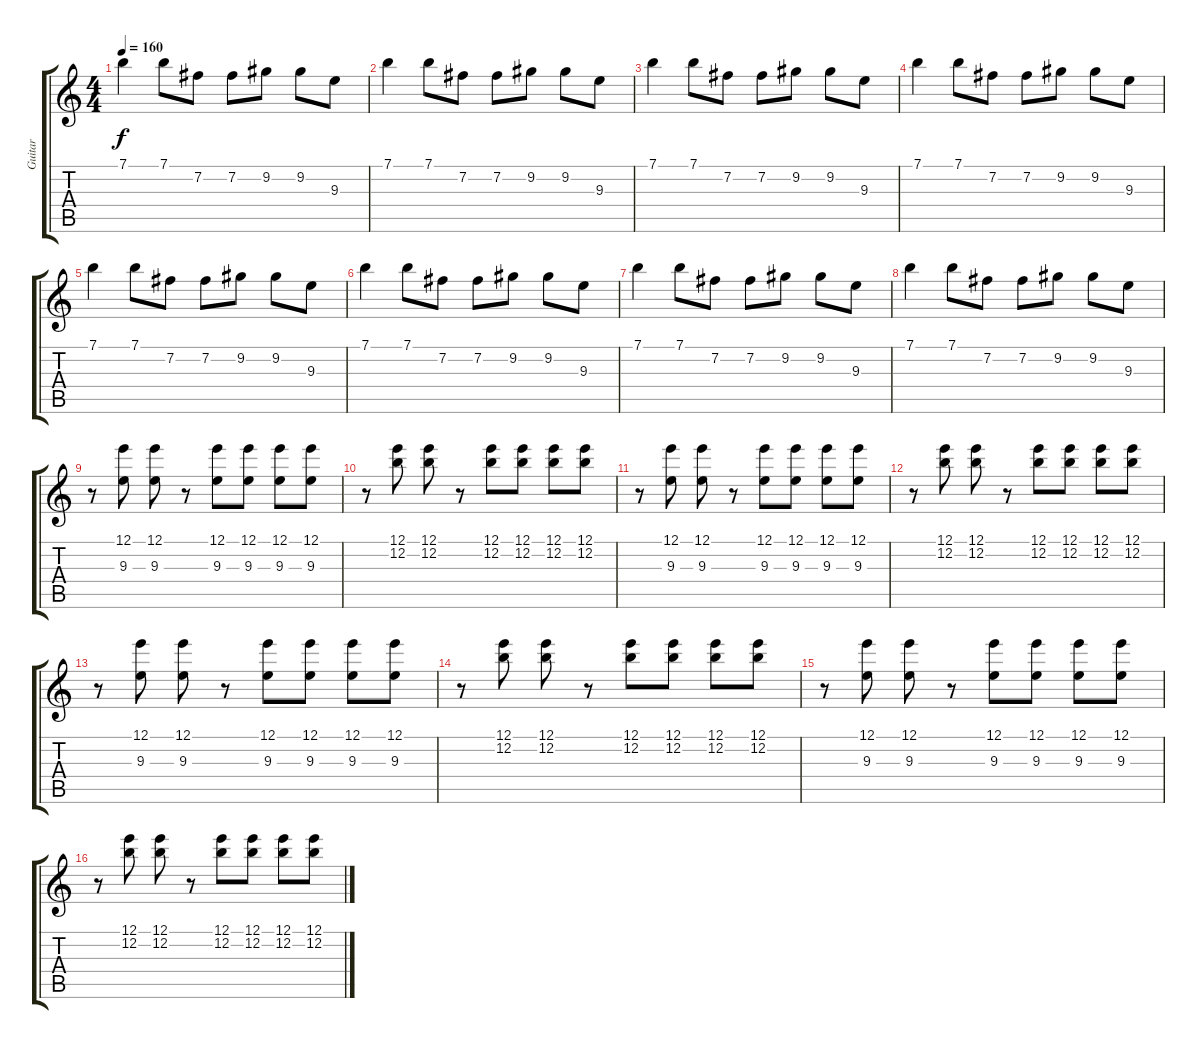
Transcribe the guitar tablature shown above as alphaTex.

\track ("Guitar " "Guitar ") {instrument overdrivenguitar}
\staff {score tabs}
\tuning (E4 B3 G3 D3 A2 E2) {hide}
\ts (4 4)
\tempo 160
\clef g2
\ks c
7.1.4{dy f} 7.1.8 7.2.8 7.2.8 9.2.8 9.2.8 9.3.8 |
7.1.4 7.1.8 7.2.8 7.2.8 9.2.8 9.2.8 9.3.8 |
7.1.4 7.1.8 7.2.8 7.2.8 9.2.8 9.2.8 9.3.8 |
7.1.4 7.1.8 7.2.8 7.2.8 9.2.8 9.2.8 9.3.8 |
7.1.4 7.1.8 7.2.8 7.2.8 9.2.8 9.2.8 9.3.8 |
7.1.4 7.1.8 7.2.8 7.2.8 9.2.8 9.2.8 9.3.8 |
7.1.4 7.1.8 7.2.8 7.2.8 9.2.8 9.2.8 9.3.8 |
7.1.4 7.1.8 7.2.8 7.2.8 9.2.8 9.2.8 9.3.8 |
r.8 (12.1 9.3).8 (12.1 9.3).8 r.8 (12.1 9.3).8 (12.1 9.3).8 (12.1 9.3).8 (12.1 9.3).8 |
r.8 (12.1 12.2).8 (12.1 12.2).8 r.8 (12.1 12.2).8 (12.1 12.2).8 (12.1 12.2).8 (12.1 12.2).8 |
r.8 (12.1 9.3).8 (12.1 9.3).8 r.8 (12.1 9.3).8 (12.1 9.3).8 (12.1 9.3).8 (12.1 9.3).8 |
r.8 (12.1 12.2).8 (12.1 12.2).8 r.8 (12.1 12.2).8 (12.1 12.2).8 (12.1 12.2).8 (12.1 12.2).8 |
r.8 (12.1 9.3).8 (12.1 9.3).8 r.8 (12.1 9.3).8 (12.1 9.3).8 (12.1 9.3).8 (12.1 9.3).8 |
r.8 (12.1 12.2).8 (12.1 12.2).8 r.8 (12.1 12.2).8 (12.1 12.2).8 (12.1 12.2).8 (12.1 12.2).8 |
r.8 (12.1 9.3).8 (12.1 9.3).8 r.8 (12.1 9.3).8 (12.1 9.3).8 (12.1 9.3).8 (12.1 9.3).8 |
r.8 (12.1 12.2).8 (12.1 12.2).8 r.8 (12.1 12.2).8 (12.1 12.2).8 (12.1 12.2).8 (12.1 12.2).8
